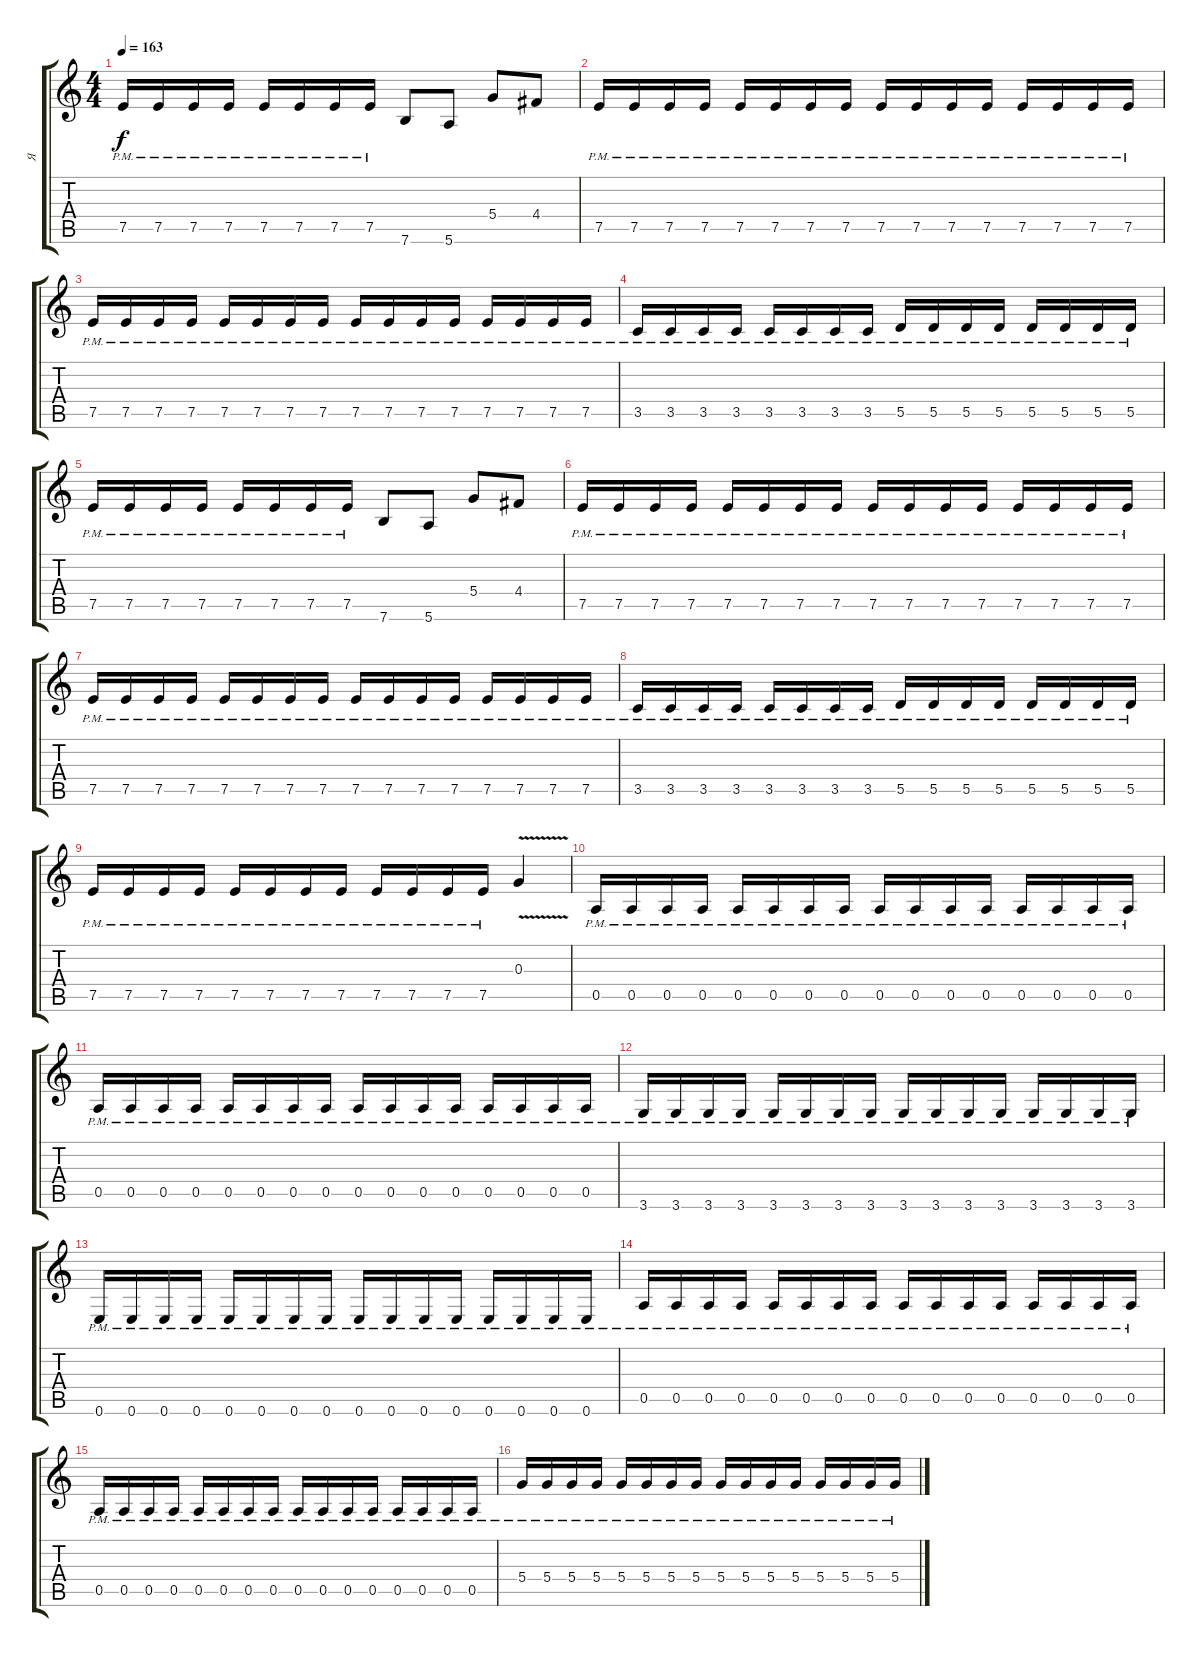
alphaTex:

\track ("Я" "Я") {instrument distortionguitar}
\staff {score tabs}
\tuning (E4 B3 G3 D3 A2 E2) {hide}
\ts (4 4)
\tempo 163
\clef g2
\ks c
7.5{pm}.16{dy f} 7.5{pm}.16 7.5{pm}.16 7.5{pm}.16 7.5{pm}.16 7.5{pm}.16 7.5{pm}.16 7.5{pm}.16 7.6.8 5.6.8 5.4.8 4.4.8 |
7.5{pm}.16 7.5{pm}.16 7.5{pm}.16 7.5{pm}.16 7.5{pm}.16 7.5{pm}.16 7.5{pm}.16 7.5{pm}.16 7.5{pm}.16 7.5{pm}.16 7.5{pm}.16 7.5{pm}.16 7.5{pm}.16 7.5{pm}.16 7.5{pm}.16 7.5{pm}.16 |
7.5{pm}.16 7.5{pm}.16 7.5{pm}.16 7.5{pm}.16 7.5{pm}.16 7.5{pm}.16 7.5{pm}.16 7.5{pm}.16 7.5{pm}.16 7.5{pm}.16 7.5{pm}.16 7.5{pm}.16 7.5{pm}.16 7.5{pm}.16 7.5{pm}.16 7.5{pm}.16 |
3.5{pm}.16 3.5{pm}.16 3.5{pm}.16 3.5{pm}.16 3.5{pm}.16 3.5{pm}.16 3.5{pm}.16 3.5{pm}.16 5.5{pm}.16 5.5{pm}.16 5.5{pm}.16 5.5{pm}.16 5.5{pm}.16 5.5{pm}.16 5.5{pm}.16 5.5{pm}.16 |
7.5{pm}.16 7.5{pm}.16 7.5{pm}.16 7.5{pm}.16 7.5{pm}.16 7.5{pm}.16 7.5{pm}.16 7.5{pm}.16 7.6.8 5.6.8 5.4.8 4.4.8 |
7.5{pm}.16 7.5{pm}.16 7.5{pm}.16 7.5{pm}.16 7.5{pm}.16 7.5{pm}.16 7.5{pm}.16 7.5{pm}.16 7.5{pm}.16 7.5{pm}.16 7.5{pm}.16 7.5{pm}.16 7.5{pm}.16 7.5{pm}.16 7.5{pm}.16 7.5{pm}.16 |
7.5{pm}.16 7.5{pm}.16 7.5{pm}.16 7.5{pm}.16 7.5{pm}.16 7.5{pm}.16 7.5{pm}.16 7.5{pm}.16 7.5{pm}.16 7.5{pm}.16 7.5{pm}.16 7.5{pm}.16 7.5{pm}.16 7.5{pm}.16 7.5{pm}.16 7.5{pm}.16 |
3.5{pm}.16 3.5{pm}.16 3.5{pm}.16 3.5{pm}.16 3.5{pm}.16 3.5{pm}.16 3.5{pm}.16 3.5{pm}.16 5.5{pm}.16 5.5{pm}.16 5.5{pm}.16 5.5{pm}.16 5.5{pm}.16 5.5{pm}.16 5.5{pm}.16 5.5{pm}.16 |
7.5{pm}.16 7.5{pm}.16 7.5{pm}.16 7.5{pm}.16 7.5{pm}.16 7.5{pm}.16 7.5{pm}.16 7.5{pm}.16 7.5{pm}.16 7.5{pm}.16 7.5{pm}.16 7.5{pm}.16 0.3{v}.4 |
0.5{pm}.16 0.5{pm}.16 0.5{pm}.16 0.5{pm}.16 0.5{pm}.16 0.5{pm}.16 0.5{pm}.16 0.5{pm}.16 0.5{pm}.16 0.5{pm}.16 0.5{pm}.16 0.5{pm}.16 0.5{pm}.16 0.5{pm}.16 0.5{pm}.16 0.5{pm}.16 |
0.5{pm}.16 0.5{pm}.16 0.5{pm}.16 0.5{pm}.16 0.5{pm}.16 0.5{pm}.16 0.5{pm}.16 0.5{pm}.16 0.5{pm}.16 0.5{pm}.16 0.5{pm}.16 0.5{pm}.16 0.5{pm}.16 0.5{pm}.16 0.5{pm}.16 0.5{pm}.16 |
3.6{pm}.16 3.6{pm}.16 3.6{pm}.16 3.6{pm}.16 3.6{pm}.16 3.6{pm}.16 3.6{pm}.16 3.6{pm}.16 3.6{pm}.16 3.6{pm}.16 3.6{pm}.16 3.6{pm}.16 3.6{pm}.16 3.6{pm}.16 3.6{pm}.16 3.6{pm}.16 |
0.6{pm}.16 0.6{pm}.16 0.6{pm}.16 0.6{pm}.16 0.6{pm}.16 0.6{pm}.16 0.6{pm}.16 0.6{pm}.16 0.6{pm}.16 0.6{pm}.16 0.6{pm}.16 0.6{pm}.16 0.6{pm}.16 0.6{pm}.16 0.6{pm}.16 0.6{pm}.16 |
0.5{pm}.16 0.5{pm}.16 0.5{pm}.16 0.5{pm}.16 0.5{pm}.16 0.5{pm}.16 0.5{pm}.16 0.5{pm}.16 0.5{pm}.16 0.5{pm}.16 0.5{pm}.16 0.5{pm}.16 0.5{pm}.16 0.5{pm}.16 0.5{pm}.16 0.5{pm}.16 |
0.5{pm}.16 0.5{pm}.16 0.5{pm}.16 0.5{pm}.16 0.5{pm}.16 0.5{pm}.16 0.5{pm}.16 0.5{pm}.16 0.5{pm}.16 0.5{pm}.16 0.5{pm}.16 0.5{pm}.16 0.5{pm}.16 0.5{pm}.16 0.5{pm}.16 0.5{pm}.16 |
5.4{pm}.16 5.4{pm}.16 5.4{pm}.16 5.4{pm}.16 5.4{pm}.16 5.4{pm}.16 5.4{pm}.16 5.4{pm}.16 5.4{pm}.16 5.4{pm}.16 5.4{pm}.16 5.4{pm}.16 5.4{pm}.16 5.4{pm}.16 5.4{pm}.16 5.4{pm}.16
